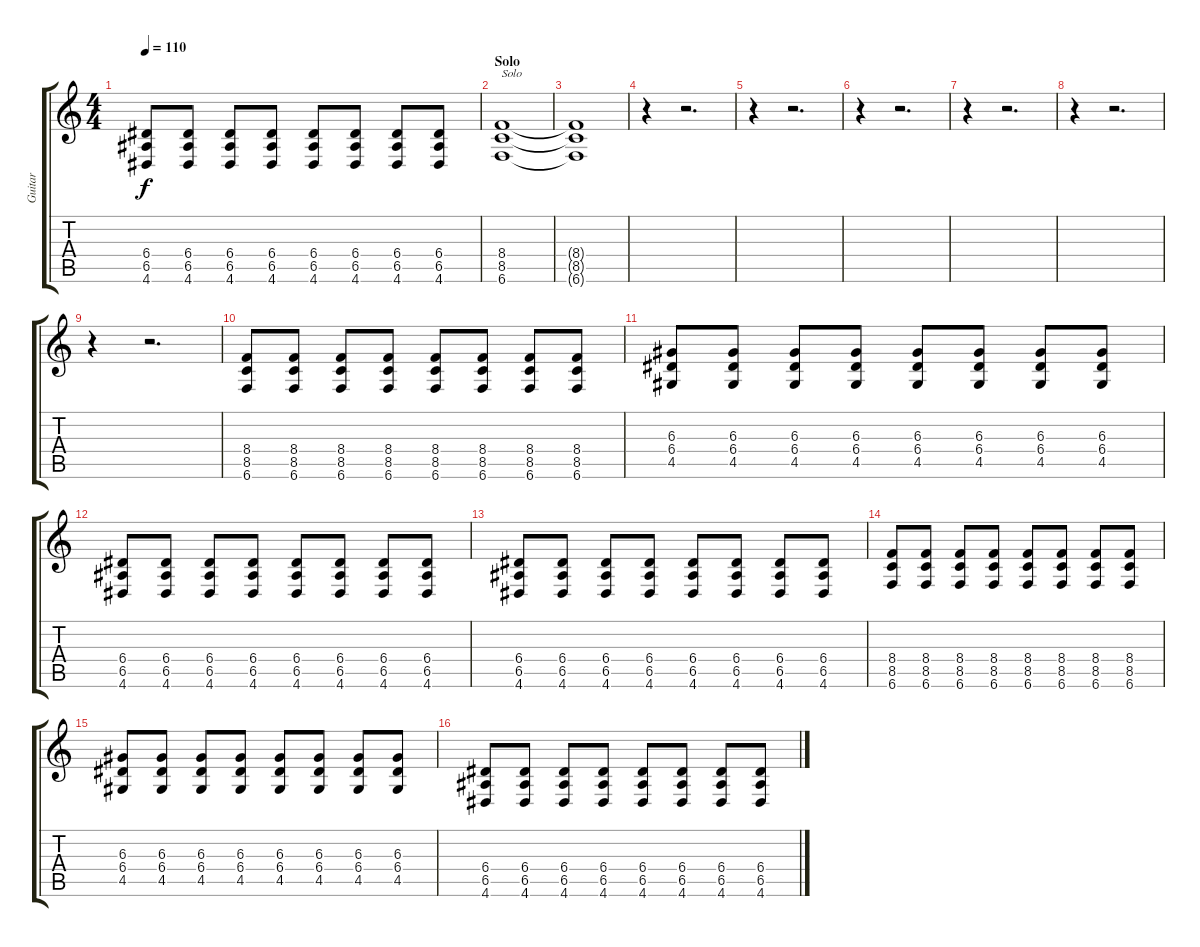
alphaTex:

\track ("Guitar" "Guitar") {instrument distortionguitar}
\staff {score tabs}
\tuning (B3 Gb3 D3 A2 E2 B1) {hide}
\ts (4 4)
\tempo 110
\clef g2
\ks c
(6.4 6.5 4.6).8{dy f} (6.4 6.5 4.6).8 (6.4 6.5 4.6).8 (6.4 6.5 4.6).8 (6.4 6.5 4.6).8 (6.4 6.5 4.6).8 (6.4 6.5 4.6).8 (6.4 6.5 4.6).8 |
\section ("" "Solo")
(8.4 8.5 6.6).1{txt "Solo"} |
(8.4{t} 8.5{t} 6.6{t}).1 |
r.4 r.2{d} |
r.4 r.2{d} |
r.4 r.2{d} |
r.4 r.2{d} |
r.4 r.2{d} |
r.4 r.2{d} |
(8.4 8.5 6.6).8 (8.4 8.5 6.6).8 (8.4 8.5 6.6).8 (8.4 8.5 6.6).8 (8.4 8.5 6.6).8 (8.4 8.5 6.6).8 (8.4 8.5 6.6).8 (8.4 8.5 6.6).8 |
(6.3 6.4 4.5).8 (6.3 6.4 4.5).8 (6.3 6.4 4.5).8 (6.3 6.4 4.5).8 (6.3 6.4 4.5).8 (6.3 6.4 4.5).8 (6.3 6.4 4.5).8 (6.3 6.4 4.5).8 |
(6.4 6.5 4.6).8 (6.4 6.5 4.6).8 (6.4 6.5 4.6).8 (6.4 6.5 4.6).8 (6.4 6.5 4.6).8 (6.4 6.5 4.6).8 (6.4 6.5 4.6).8 (6.4 6.5 4.6).8 |
(6.4 6.5 4.6).8 (6.4 6.5 4.6).8 (6.4 6.5 4.6).8 (6.4 6.5 4.6).8 (6.4 6.5 4.6).8 (6.4 6.5 4.6).8 (6.4 6.5 4.6).8 (6.4 6.5 4.6).8 |
(8.4 8.5 6.6).8 (8.4 8.5 6.6).8 (8.4 8.5 6.6).8 (8.4 8.5 6.6).8 (8.4 8.5 6.6).8 (8.4 8.5 6.6).8 (8.4 8.5 6.6).8 (8.4 8.5 6.6).8 |
(6.3 6.4 4.5).8 (6.3 6.4 4.5).8 (6.3 6.4 4.5).8 (6.3 6.4 4.5).8 (6.3 6.4 4.5).8 (6.3 6.4 4.5).8 (6.3 6.4 4.5).8 (6.3 6.4 4.5).8 |
(6.4 6.5 4.6).8 (6.4 6.5 4.6).8 (6.4 6.5 4.6).8 (6.4 6.5 4.6).8 (6.4 6.5 4.6).8 (6.4 6.5 4.6).8 (6.4 6.5 4.6).8 (6.4 6.5 4.6).8
